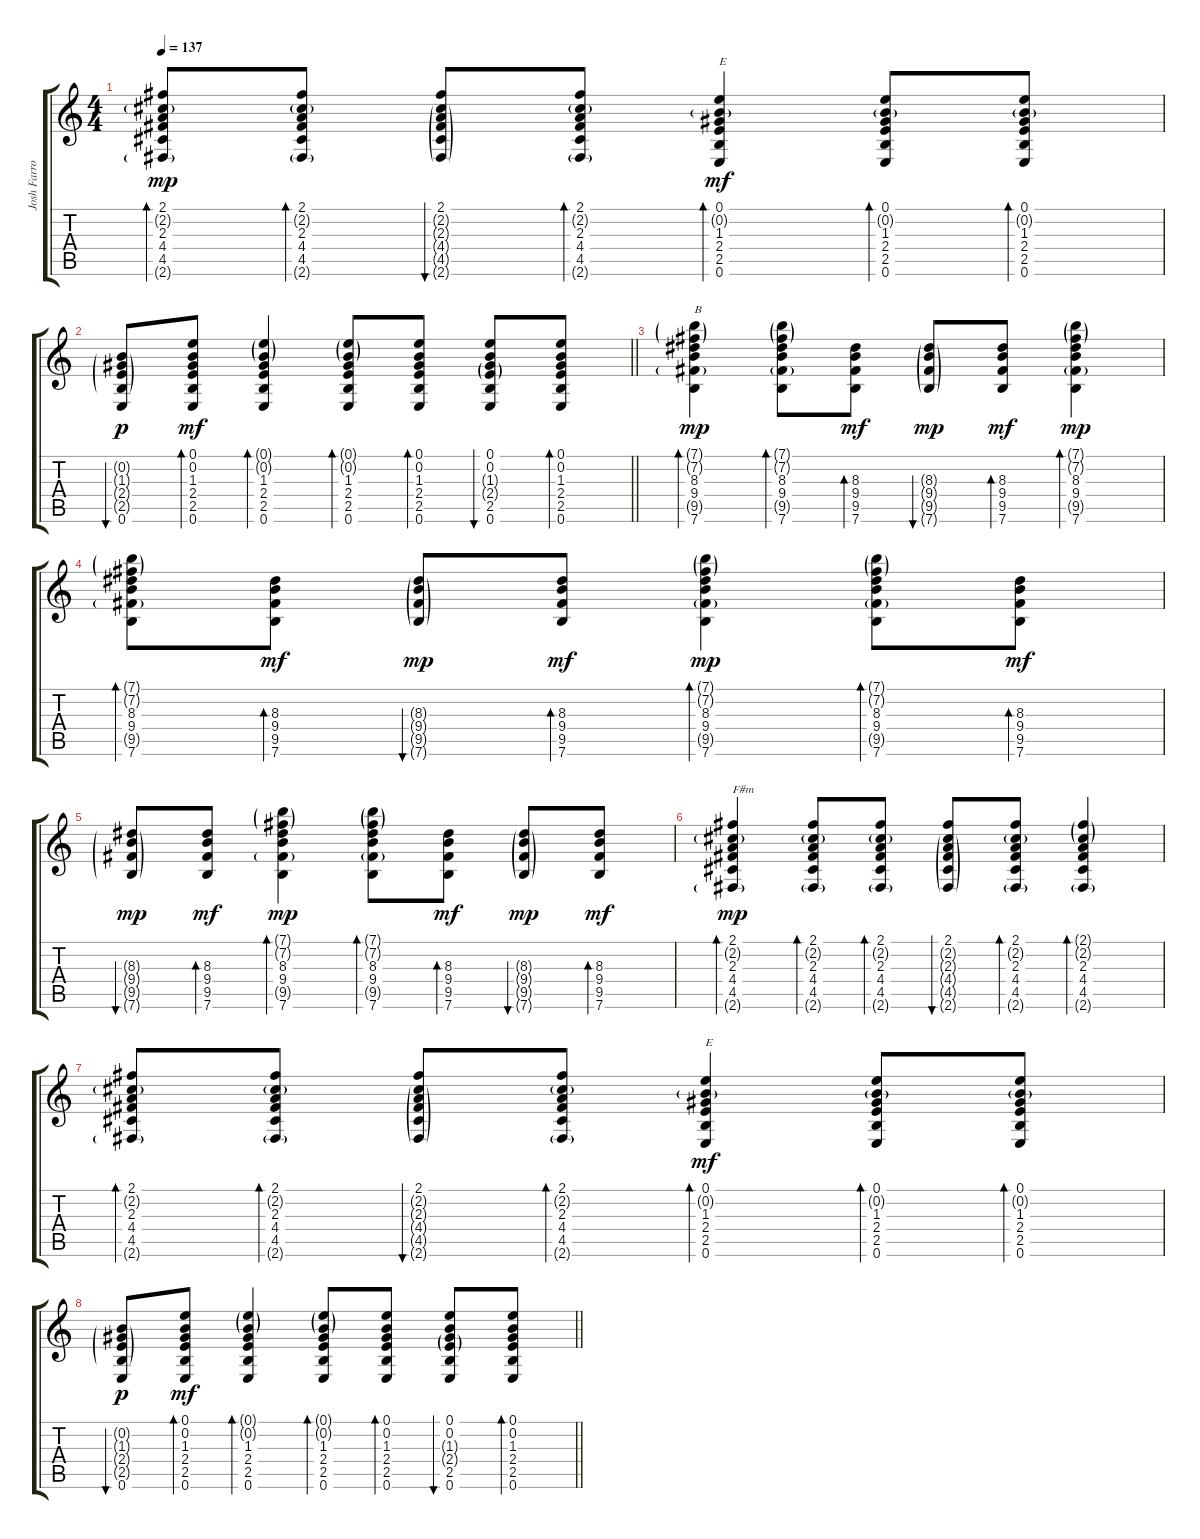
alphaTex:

\track ("Josh Farro" "Josh Farro") {instrument acousticguitarsteel}
\staff {score tabs}
\tuning (E4 B3 G3 D3 A2 E2) {hide}
\ts (4 4)
\tempo 137
\clef g2
\ks c
(2.1 2.2{g} 2.3 4.4 4.5 2.6{g}).8{bd 60 dy mp} (2.1 2.2{g} 2.3 4.4 4.5 2.6{g}).8{bd 60} (2.1 2.2{g} 2.3{g} 4.4{g} 4.5{g} 2.6{g}).8{bu 60} (2.1 2.2{g} 2.3 4.4 4.5 2.6{g}).8{bd 60} (0.1 0.2{g} 1.3 2.4 2.5 0.6).4{bd 60 txt "E" dy mf} (0.1 0.2{g} 1.3 2.4 2.5 0.6).8{bd 60} (0.1 0.2{g} 1.3 2.4 2.5 0.6).8{bd 60} |
\barLineRight lightlight
(0.2{g} 1.3{g} 2.4{g} 2.5{g} 0.6).8{bu 60 dy p} (0.1 0.2 1.3 2.4 2.5 0.6).8{bd 60 dy mf} (0.1{g} 0.2{g} 1.3 2.4 2.5 0.6).4{bd 60} (0.1{g} 0.2{g} 1.3 2.4 2.5 0.6).8{bd 60} (0.1 0.2 1.3 2.4 2.5 0.6).8{bd 60} (0.1 0.2 1.3{g} 2.4{g} 2.5 0.6).8{bu 60} (0.1 0.2 1.3 2.4 2.5 0.6).8{bd 60} |
(7.1{g} 7.2{g} 8.3 9.4 9.5{g} 7.6).4{bd 120 txt "B" dy mp} (7.1{g} 7.2{g} 8.3 9.4 9.5{g} 7.6).8{bd 60} (8.3 9.4 9.5 7.6).8{bd 60 dy mf} (8.3{g} 9.4{g} 9.5{g} 7.6{g}).8{bu 60 dy mp} (8.3 9.4 9.5 7.6).8{bd 60 dy mf} (7.1{g} 7.2{g} 8.3 9.4 9.5{g} 7.6).4{bd 60 dy mp} |
(7.1{g} 7.2{g} 8.3 9.4 9.5{g} 7.6).8{bd 60} (8.3 9.4 9.5 7.6).8{bd 60 dy mf} (8.3{g} 9.4{g} 9.5{g} 7.6{g}).8{bu 60 dy mp} (8.3 9.4 9.5 7.6).8{bd 60 dy mf} (7.1{g} 7.2{g} 8.3 9.4 9.5{g} 7.6).4{bd 60 dy mp} (7.1{g} 7.2{g} 8.3 9.4 9.5{g} 7.6).8{bd 60} (8.3 9.4 9.5 7.6).8{bd 60 dy mf} |
(8.3{g} 9.4{g} 9.5{g} 7.6{g}).8{bu 60 dy mp} (8.3 9.4 9.5 7.6).8{bd 60 dy mf} (7.1{g} 7.2{g} 8.3 9.4 9.5{g} 7.6).4{bd 60 dy mp} (7.1{g} 7.2{g} 8.3 9.4 9.5{g} 7.6).8{bd 60} (8.3 9.4 9.5 7.6).8{bd 60 dy mf} (8.3{g} 9.4{g} 9.5{g} 7.6{g}).8{bu 60 dy mp} (8.3 9.4 9.5 7.6).8{bd 60 dy mf} |
(2.1 2.2{g} 2.3 4.4 4.5 2.6{g}).4{bd 120 txt "F#m" dy mp} (2.1 2.2{g} 2.3 4.4 4.5 2.6{g}).8{bd 60} (2.1 2.2{g} 2.3 4.4 4.5 2.6{g}).8{bd 60} (2.1 2.2{g} 2.3{g} 4.4{g} 4.5{g} 2.6{g}).8{bu 60} (2.1 2.2{g} 2.3 4.4 4.5 2.6{g}).8{bd 60} (2.1{g} 2.2{g} 2.3 4.4 4.5 2.6{g}).4{bd 60} |
(2.1 2.2{g} 2.3 4.4 4.5 2.6{g}).8{bd 60} (2.1 2.2{g} 2.3 4.4 4.5 2.6{g}).8{bd 60} (2.1 2.2{g} 2.3{g} 4.4{g} 4.5{g} 2.6{g}).8{bu 60} (2.1 2.2{g} 2.3 4.4 4.5 2.6{g}).8{bd 60} (0.1 0.2{g} 1.3 2.4 2.5 0.6).4{bd 60 txt "E" dy mf} (0.1 0.2{g} 1.3 2.4 2.5 0.6).8{bd 60} (0.1 0.2{g} 1.3 2.4 2.5 0.6).8{bd 60} |
\barLineRight lightlight
(0.2{g} 1.3{g} 2.4{g} 2.5{g} 0.6).8{bu 60 dy p} (0.1 0.2 1.3 2.4 2.5 0.6).8{bd 60 dy mf} (0.1{g} 0.2{g} 1.3 2.4 2.5 0.6).4{bd 60} (0.1{g} 0.2{g} 1.3 2.4 2.5 0.6).8{bd 60} (0.1 0.2 1.3 2.4 2.5 0.6).8{bd 60} (0.1 0.2 1.3{g} 2.4{g} 2.5 0.6).8{bu 60} (0.1 0.2 1.3 2.4 2.5 0.6).8{bd 60}
